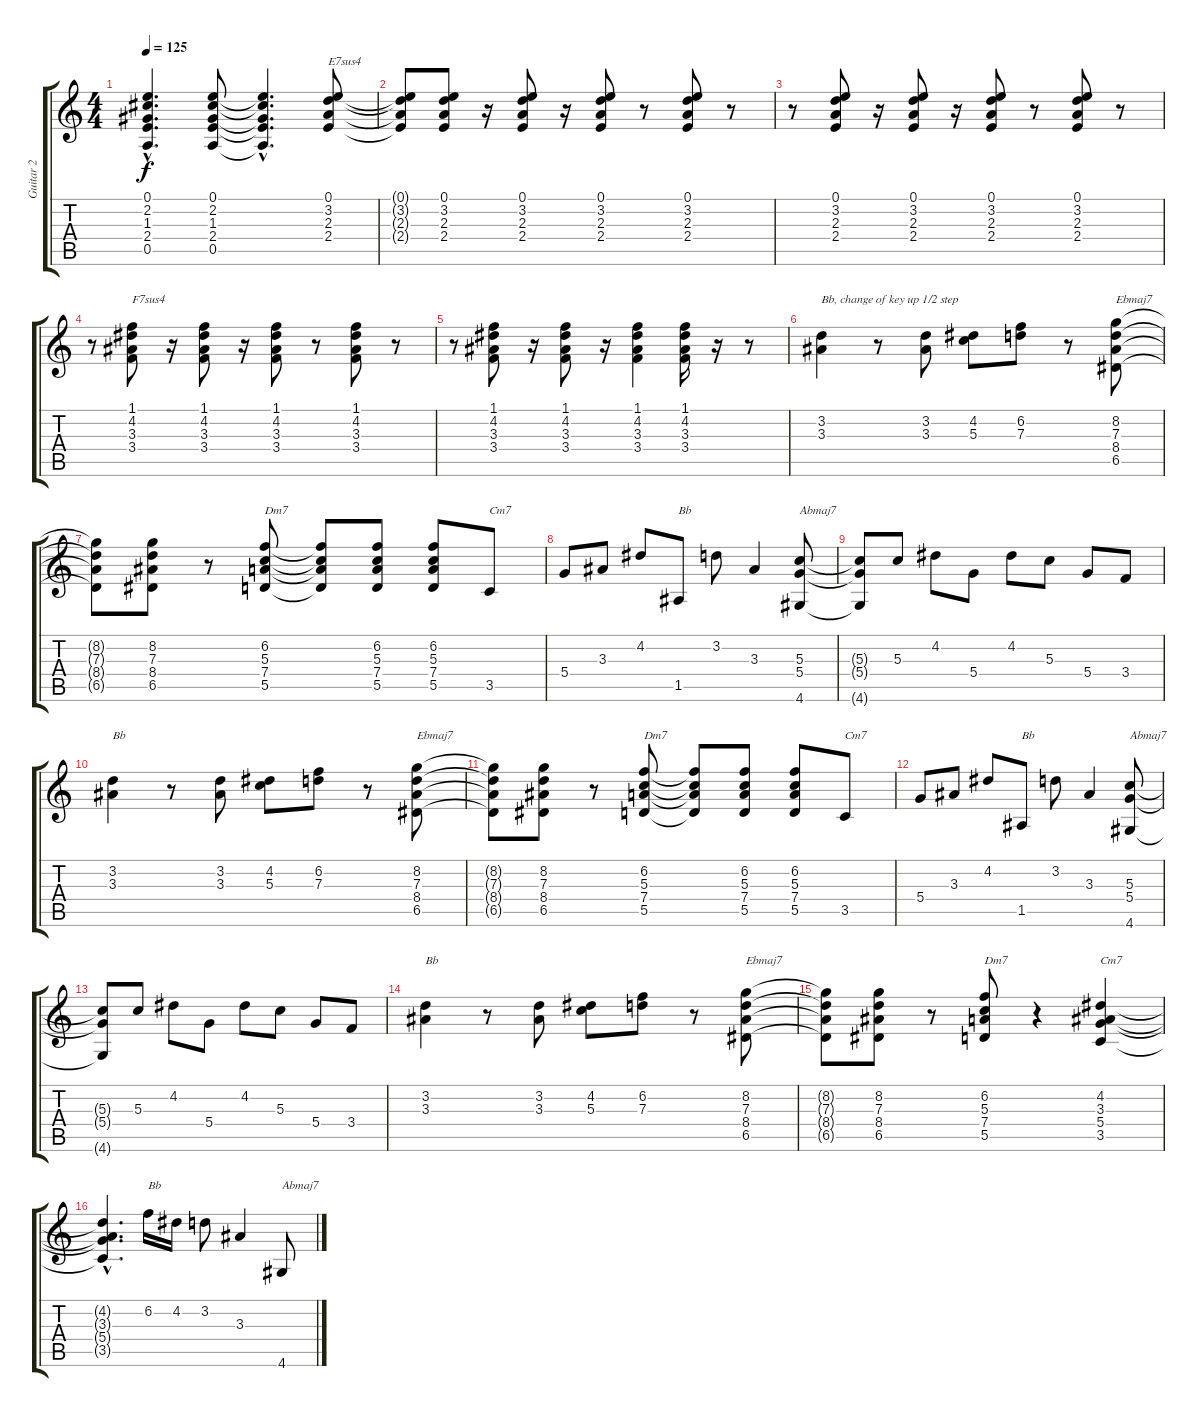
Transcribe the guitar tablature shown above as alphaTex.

\track ("Guitar 2" "Guitar 2") {instrument acousticguitarsteel}
\staff {score tabs}
\tuning (E4 B3 G3 D3 A2 E2) {hide}
\ts (4 4)
\tempo 125
\clef g2
\ks c
(0.1{hac t} 2.2{hac t} 1.3{hac t} 2.4{hac t} 0.5{hac t}).4{d dy f} (0.1 2.2 1.3 2.4 0.5).8 (0.1{hac t} 2.2{hac t} 1.3{hac t} 2.4{hac t} 0.5{hac t}).4{d} (0.1 3.2 2.3 2.4).8{txt "E7sus4"} |
(0.1{t} 3.2{t} 2.3{t} 2.4{t}).8 (0.1 3.2 2.3 2.4).8 r.16 (0.1 3.2 2.3 2.4).8 r.16 (0.1 3.2 2.3 2.4).8 r.8 (0.1 3.2 2.3 2.4).8 r.8 |
r.8 (0.1 3.2 2.3 2.4).8 r.16 (0.1 3.2 2.3 2.4).8 r.16 (0.1 3.2 2.3 2.4).8 r.8 (0.1 3.2 2.3 2.4).8 r.8 |
r.8 (1.1 4.2 3.3 3.4).8{txt "F7sus4"} r.16 (1.1 4.2 3.3 3.4).8 r.16 (1.1 4.2 3.3 3.4).8 r.8 (1.1 4.2 3.3 3.4).8 r.8 |
r.8 (1.1 4.2 3.3 3.4).8 r.16 (1.1 4.2 3.3 3.4).8 r.16 (1.1 4.2 3.3 3.4).4 (1.1 4.2 3.3 3.4).16 r.16 r.8 |
(3.2 3.3).4{txt "Bb, change of key up 1/2 step"} r.8 (3.2 3.3).8 (4.2 5.3).8 (6.2 7.3).8 r.8 (8.2 7.3 8.4 6.5).8{txt "Ebmaj7"} |
(8.2{t} 7.3{t} 8.4{t} 6.5{t}).8 (8.2 7.3 8.4 6.5).8 r.8 (6.2 5.3 7.4 5.5).8{txt "Dm7"} (6.2{t} 5.3{t} 7.4{t} 5.5{t}).8 (6.2 5.3 7.4 5.5).8 (6.2 5.3 7.4 5.5).8 3.5.8{txt "Cm7"} |
5.4.8 3.3.8 4.2.8 1.5.8{txt "Bb"} 3.2.8 3.3.4 (5.3 5.4 4.6).8{txt "Abmaj7"} |
(5.3{t} 5.4{t} 4.6{t}).8 5.3.8 4.2.8 5.4.8 4.2.8 5.3.8 5.4.8 3.4.8 |
(3.2 3.3).4{txt "Bb"} r.8 (3.2 3.3).8 (4.2 5.3).8 (6.2 7.3).8 r.8 (8.2 7.3 8.4 6.5).8{txt "Ebmaj7"} |
(8.2{t} 7.3{t} 8.4{t} 6.5{t}).8 (8.2 7.3 8.4 6.5).8 r.8 (6.2 5.3 7.4 5.5).8{txt "Dm7"} (6.2{t} 5.3{t} 7.4{t} 5.5{t}).8 (6.2 5.3 7.4 5.5).8 (6.2 5.3 7.4 5.5).8 3.5.8{txt "Cm7"} |
5.4.8 3.3.8 4.2.8 1.5.8{txt "Bb"} 3.2.8 3.3.4 (5.3 5.4 4.6).8{txt "Abmaj7"} |
(5.3{t} 5.4{t} 4.6{t}).8 5.3.8 4.2.8 5.4.8 4.2.8 5.3.8 5.4.8 3.4.8 |
(3.2 3.3).4{txt "Bb"} r.8 (3.2 3.3).8 (4.2 5.3).8 (6.2 7.3).8 r.8 (8.2 7.3 8.4 6.5).8{txt "Ebmaj7"} |
(8.2{t} 7.3{t} 8.4{t} 6.5{t}).8 (8.2 7.3 8.4 6.5).8 r.8 (6.2 5.3 7.4 5.5).8{txt "Dm7"} r.4 (4.2 3.3 5.4 3.5).4{txt "Cm7"} |
(4.2{hac t} 3.3{hac t} 5.4{hac t} 3.5{hac t}).4{d} 6.2.16{txt "Bb"} 4.2.16 3.2.8 3.3.4 4.6.8{txt "Abmaj7"}
